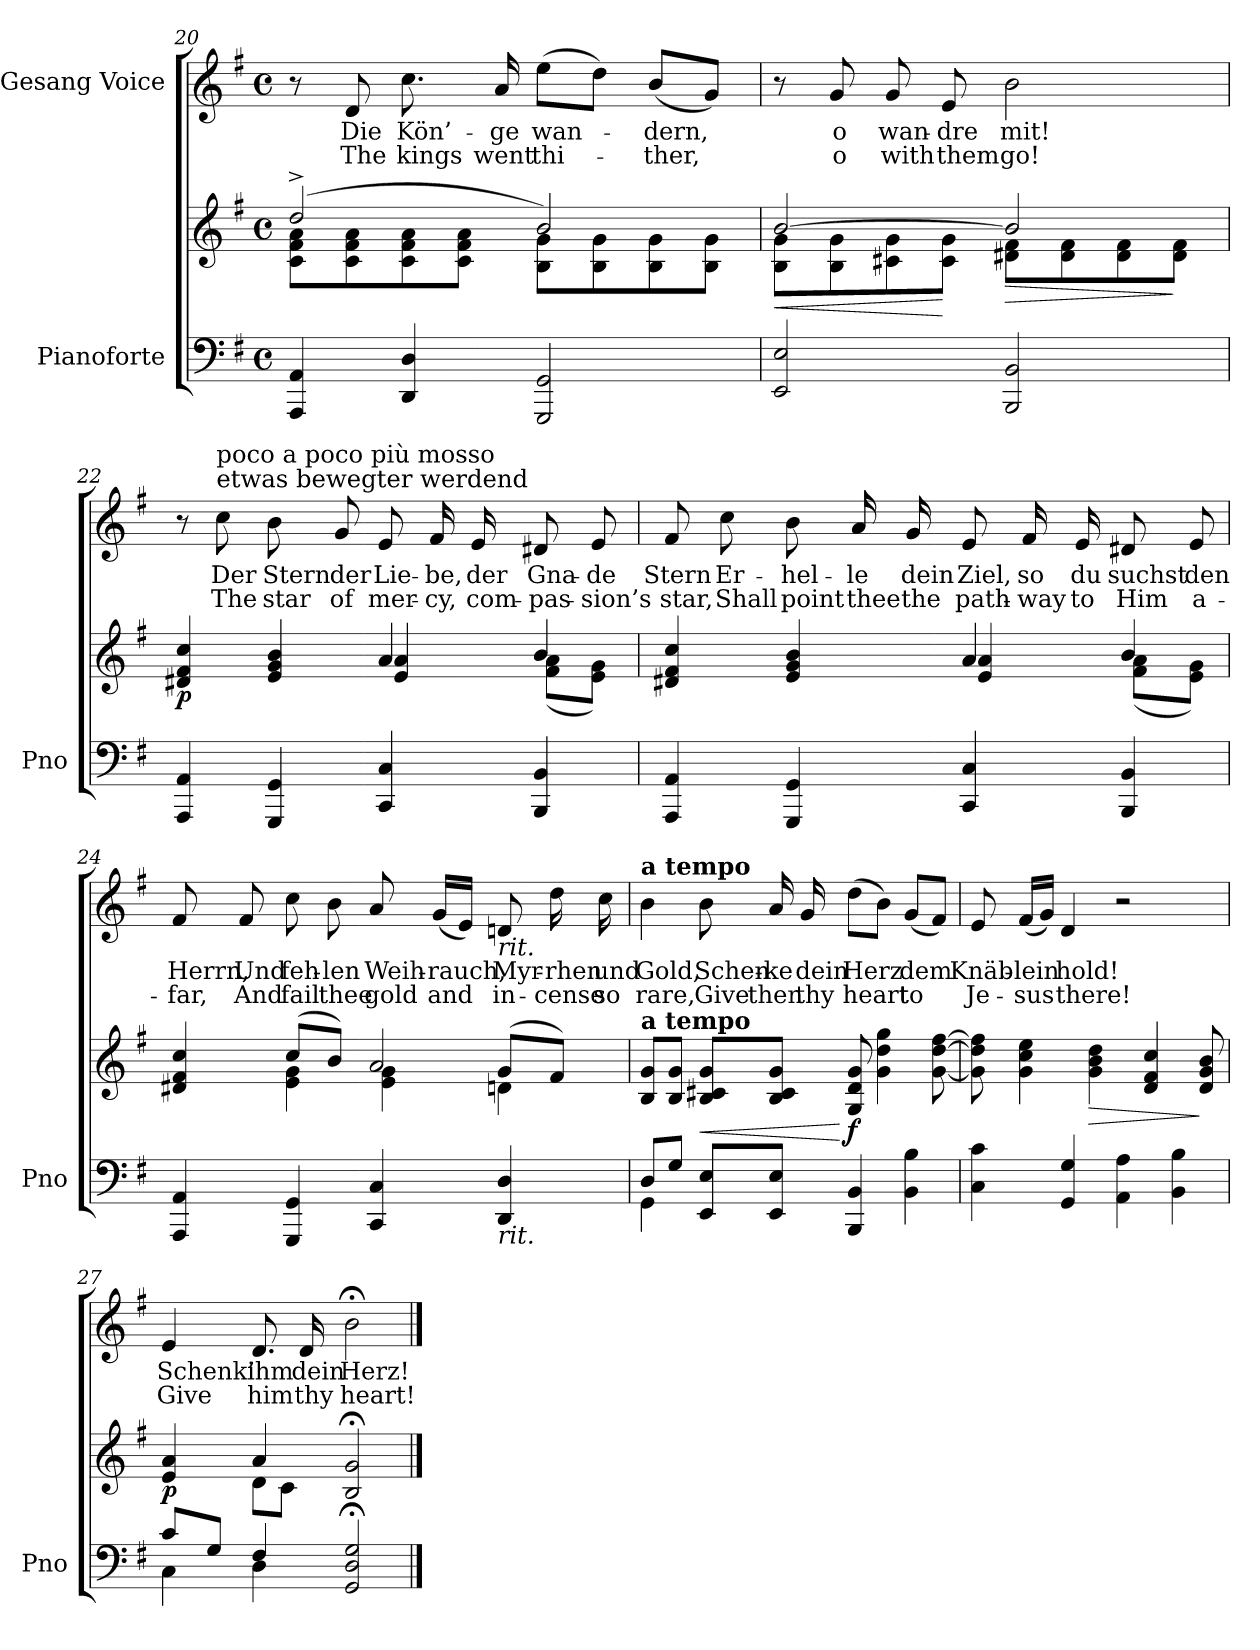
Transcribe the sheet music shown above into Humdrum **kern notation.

**kern	**kern	**dynam	**kern	**text	**text
*part2	*part2	*part2	*part1	*part1	*part1
*staff3	*staff2	*staff2/3	*staff1	*staff1	*staff1
*I"Pianoforte	*	*	*I"Gesang Voice	*	*
*I'Pno	*	*	*	*	*
!!LO:LB:g=z
*clefF4	*clefG2	*	*clefG2	*	*
*k[f#]	*k[f#]	*	*k[f#]	*	*
*M4/4	*M4/4	*	*M4/4	*	*
*met(c)	*met(c)	*	*met(c)	*	*
=20	=20	=20	=20	=20	=20
*	*^	*	*	*	*
4AAA/ 4AA/	(2dd^/	8c\ 8f#\ 8a\L	.	8r	.	.
!	!	!	!	!	!LO:LY:b	!LO:LY:b
.	.	8c\ 8f#\ 8a\	.	8d/	Die	The
!	!	!	!	!	!LO:LY:b	!LO:LY:b
4DD/ 4D/	.	8c\ 8f#\ 8a\	.	8.cc\	Kön’-	kings
.	.	8c\ 8f#\ 8a\J	.	.	.	.
!	!	!	!	!	!LO:LY:b	!LO:LY:b
.	.	.	.	16a/	-ge	went
!	!	!	!	!	!LO:LY:b	!LO:LY:b
2GGG/ 2GG/	2b/)	8B\ 8g\L	.	(8ee\L	wan-	thi-
.	.	8B\ 8g\	.	8dd\J)	.	.
!	!	!	!	!	!LO:LY:b	!LO:LY:b
.	.	8B\ 8g\	.	(8b/L	-dern,	-ther,
.	.	8B\ 8g\J	.	8g/J)	.	.
=21	=21	=21	=21	=21	=21	=21
!	!	!	!LO:HP:b	!	!	!
2EE/ 2E/	[2b/	8B\ 8g\L	<	8r	.	.
!	!	!	!	!	!LO:LY:b	!LO:LY:b
.	.	8B\ 8g\	.	8g/	o	o
!	!	!	!	!	!LO:LY:b	!LO:LY:b
.	.	8c#X\ 8g\	.	8g/	wan-	with
!	!	!	!	!	!LO:LY:b	!LO:LY:b
.	.	8c#\ 8g\J	[	8e/	-dre	them
!	!	!	!LO:HP:b	!	!LO:LY:b	!LO:LY:b
2BBB/ 2BB/	2b/]	8d#X\ 8f#\L	>	2b\	mit!	go!
.	.	8d#\ 8f#\	.	.	.	.
.	.	8d#\ 8f#\	.	.	.	.
.	.	8d#\ 8f#\J	]	.	.	.
=22	=22	=22	=22	=22	=22	=22
!	!	!	!LO:DY:b	!	!	!
4AAA/ 4AA/	4d#X/ 4f#/ 4cc/	2ryy	p	8r	.	.
!	!	!	!	!LO:TX:a:t=etwas bewegter werdend	!	!
!	!	!	!	!LO:TX:a:t=poco a poco più mosso	!	!
!	!	!	!	!	!LO:LY:b	!LO:LY:b
.	.	.	.	8cc\	Der	The
!	!	!	!	!	!LO:LY:b	!LO:LY:b
4GGG/ 4GG/	4e/ 4g/ 4b/	.	.	8b\	Stern	star
!	!	!	!	!	!LO:LY:b	!LO:LY:b
.	.	.	.	8g/	der	of
!	!	!	!	!	!LO:LY:b	!LO:LY:b
4CC/ 4C/	4a/	4e/ 4a/	.	8e/	Lie-	mer-
!	!	!	!	!	!LO:LY:b	!LO:LY:b
.	.	.	.	16f#/	-be,	-cy,
!	!	!	!	!	!LO:LY:b	!LO:LY:b
.	.	.	.	16e/	der	com-
!	!	!	!	!	!LO:LY:b	!LO:LY:b
4BBB/ 4BB/	4b/	(8f#\ 8a\L	.	8d#X/	Gna-	-pas-
!	!	!	!	!	!LO:LY:b	!LO:LY:b
.	.	8e\ 8g\J)	.	8e/	-de	-sion’s
!!LO:LB:g=z
=23	=23	=23	=23	=23	=23	=23
!	!	!	!	!	!LO:LY:b	!LO:LY:b
4AAA/ 4AA/	4d#X/ 4f#/ 4cc/	2ryy	.	8f#/	Stern	star,
!	!	!	!	!	!LO:LY:b	!LO:LY:b
.	.	.	.	8cc\	Er-	Shall
!	!	!	!	!	!LO:LY:b	!LO:LY:b
4GGG/ 4GG/	4e/ 4g/ 4b/	.	.	8b\	-hel-	point
!	!	!	!	!	!LO:LY:b	!LO:LY:b
.	.	.	.	16a/	-le	thee
!	!	!	!	!	!LO:LY:b	!LO:LY:b
.	.	.	.	16g/	dein	the
!	!	!	!	!	!LO:LY:b	!LO:LY:b
4CC/ 4C/	4a/	4e/ 4a/	.	8e/	Ziel,	path-
!	!	!	!	!	!LO:LY:b	!LO:LY:b
.	.	.	.	16f#/	so	-way
!	!	!	!	!	!LO:LY:b	!LO:LY:b
.	.	.	.	16e/	du	to
!	!	!	!	!	!LO:LY:b	!LO:LY:b
4BBB/ 4BB/	4b/	(8f#\ 8a\L	.	8d#X/	suchst	Him
!	!	!	!	!	!LO:LY:b	!LO:LY:b
.	.	8e\ 8g\J)	.	8e/	den	a-
=24	=24	=24	=24	=24	=24	=24
*	*	*^	*	*	*	*
!	!	!	!	!	!	!LO:LY:b	!LO:LY:b
4AAA/ 4AA/	4d#X/ 4f#/ 4cc/	4ryy	2ryy	.	8f#/	Herrn,	-far,
!	!	!	!	!	!	!LO:LY:b	!LO:LY:b
.	.	.	.	.	8f#/	Und	And
!	!	!	!	!	!	!LO:LY:b	!LO:LY:b
4GGG/ 4GG/	(8cc/L	4e\ 4g\	.	.	8cc\	feh-	fail
!	!	!	!	!	!	!LO:LY:b	!LO:LY:b
.	8b/J)	.	.	.	8b\	-len	thee
!	!	!	!	!	!	!LO:LY:b	!LO:LY:b
4CC/ 4C/	2a/	4e\ 4g\	4ryy	.	8a/	Weih-	gold
!	!	!	!	!	!	!LO:LY:b	!LO:LY:b
.	.	.	.	.	(16g/LL	-rauch,	and
.	.	.	.	.	16e/JJ)	.	.
!	!	!	!	!	!LO:TX:b:i:t=rit.	!	!
!LO:TX:b:i:t=rit.	!	!	!	!	!	!	!
!	!	!	!	!	!	!LO:LY:b	!LO:LY:b
4DD/ 4D/	.	4dn\	(8g/L	.	8dn/	Myr-	in-
!	!	!	!	!	!	!LO:LY:b	!LO:LY:b
.	.	.	8f#/J)	.	16dd\	-rhen	-cense
!	!	!	!	!	!	!LO:LY:b	!LO:LY:b
.	.	.	.	.	16cc\	und	so
*	*v	*v	*v	*	*	*	*
!!LO:PB:g=z
=25	=25	=25	=25	=25	=25
*^	*	*	*	*	*
!	!	!	!	!LO:TX:a:B:t=a tempo	!	!
!	!	!LO:TX:a:B:t=a tempo	!	!	!	!
!	!	!	!	!	!LO:LY:b	!LO:LY:b
8D/L	4GG\	8B/ 8g/L	.	4b\	Gold,	rare,
8G/J	.	8B/ 8g/J	.	.	.	.
!	!	!	!LO:HP:b	!	!LO:LY:b	!LO:LY:b
8EE/ 8E/L	4ryy	8B/ 8c#X/ 8g/L	<	8b\	Schen-	Give
!	!	!	!	!	!LO:LY:b	!LO:LY:b
8EE/ 8E/J	.	8B/ 8c#/ 8g/J	.	16a/	-ke	then
!	!	!	!	!	!LO:LY:b	!LO:LY:b
.	.	.	.	16g/	dein	thy
!	!	!	!LO:DY:n=1:b	!	!LO:LY:b	!LO:LY:b
4BBB/ 4BB/	2ryy	8G/ 8d/ 8g/	[ f	(8dd\L	Herz	heart
.	.	4g\ 4dd\ 4gg\	.	8b\J)	.	.
!	!	!	!	!	!LO:LY:b	!LO:LY:b
4BB\ 4B\	.	.	.	(8g/L	dem	to
.	.	[8g\ [8dd\ [8ff#\	.	8f#/J)	.	.
*v	*v	*	*	*	*	*
=26	=26	=26	=26	=26	=26
!	!	!	!	!LO:LY:b	!LO:LY:b
4C\ 4c\	8g\] 8dd\] 8ff#\]	.	8e/	Knäb-	Je-
!	!	!	!	!LO:LY:b	!LO:LY:b
.	4g\ 4cc\ 4ee\	.	(16f#/LL	-lein	-sus
.	.	.	16g/JJ)	.	.
!	!	!	!	!LO:LY:b	!LO:LY:b
4GG/ 4G/	.	.	4d/	hold!	there!
!	!	!LO:HP:b	!	!	!
.	4g\ 4b\ 4dd\	>	.	.	.
4AA\ 4A\	.	.	2r	.	.
.	4d/ 4f#/ 4cc/	.	.	.	.
4BB\ 4B\	.	.	.	.	.
.	8d/ 8g/ 8b/	]	.	.	.
=27	=27	=27	=27	=27	=27
*^	*^	*	*	*	*
!	!	!	!	!LO:DY:b	!	!LO:LY:b	!LO:LY:b
8c/L	4C\	4e/ 4a/	4ryy	p	4e/	Schenk’	Give
8G/J	.	.	.	.	.	.	.
!	!	!	!	!	!	!LO:LY:b	!LO:LY:b
4F#/	4D\	4a/	8d\L	.	8.d/	ihm	him
.	.	.	(8c\J	.	.	.	.
!	!	!	!	!	!	!LO:LY:b	!LO:LY:b
.	.	.	.	.	16d/	dein	thy
!	!	!	!	!	!	!LO:LY:b	!LO:LY:b
2GG/; 2D/; 2G/;	2ryy	2B/;< 2g/;<	2ryy	.	2b;<\	Herz!	heart!
*v	*v	*	*	*	*	*	*
*	*v	*v	*	*	*	*
==	==	==	==	==	==
*-	*-	*-	*-	*-	*-
